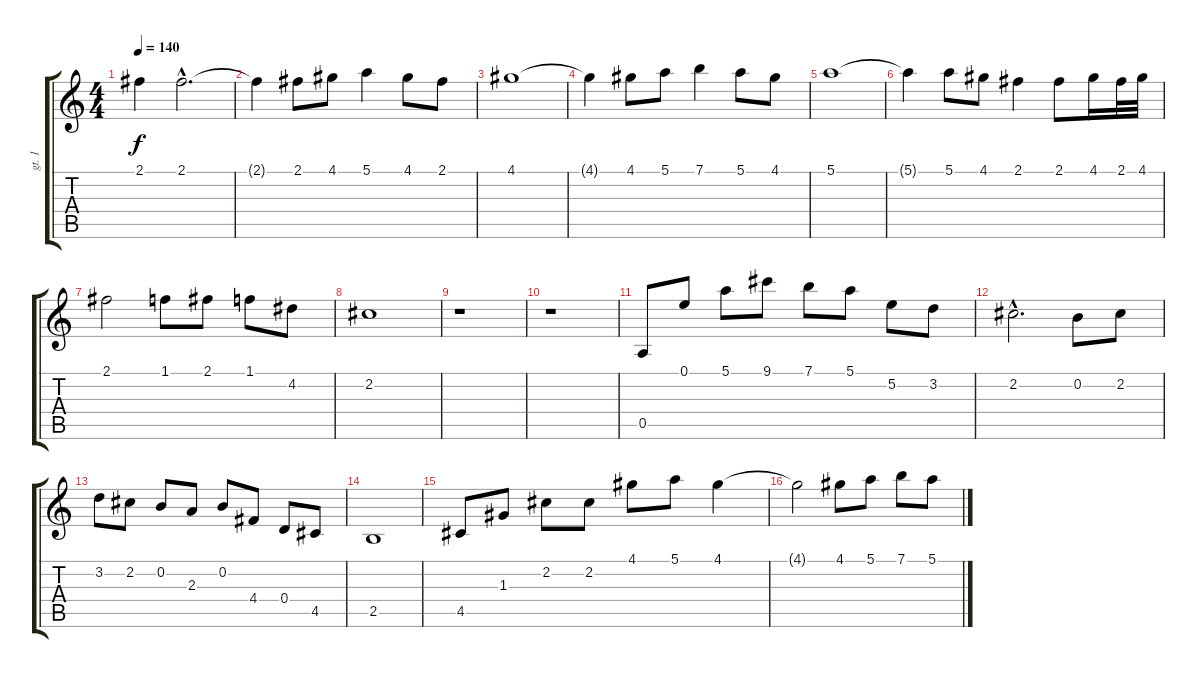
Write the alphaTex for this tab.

\track ("gt. 1" "gt. 1") {instrument acousticguitarsteel}
\staff {score tabs}
\tuning (E4 B3 G3 D3 A2 E2) {hide}
\ts (4 4)
\tempo 140
\clef g2
\ks c
2.1.4{dy f instrument acousticguitarsteel} 2.1{hac}.2{d} |
2.1{t}.4 2.1.8 4.1.8 5.1.4 4.1.8 2.1.8 |
4.1.1 |
4.1{t}.4 4.1.8 5.1.8 7.1.4 5.1.8 4.1.8 |
5.1.1 |
5.1{t}.4 5.1.8 4.1.8 2.1.4 2.1.8 4.1.16 2.1.32 4.1.32 |
2.1.2 1.1.8 2.1.8 1.1.8 4.2.8 |
2.2.1 |
r.1 |
r.1 |
0.5.8 0.1.8 5.1.8 9.1.8 7.1.8 5.1.8 5.2.8 3.2.8 |
2.2{hac}.2{d} 0.2.8 2.2.8 |
3.2.8 2.2.8 0.2.8 2.3.8 0.2.8 4.4.8 0.4.8 4.5.8 |
2.5.1 |
4.5.8 1.3.8 2.2.8 2.2.8 4.1.8 5.1.8 4.1.4 |
4.1{t}.2 4.1.8 5.1.8 7.1.8 5.1.8
